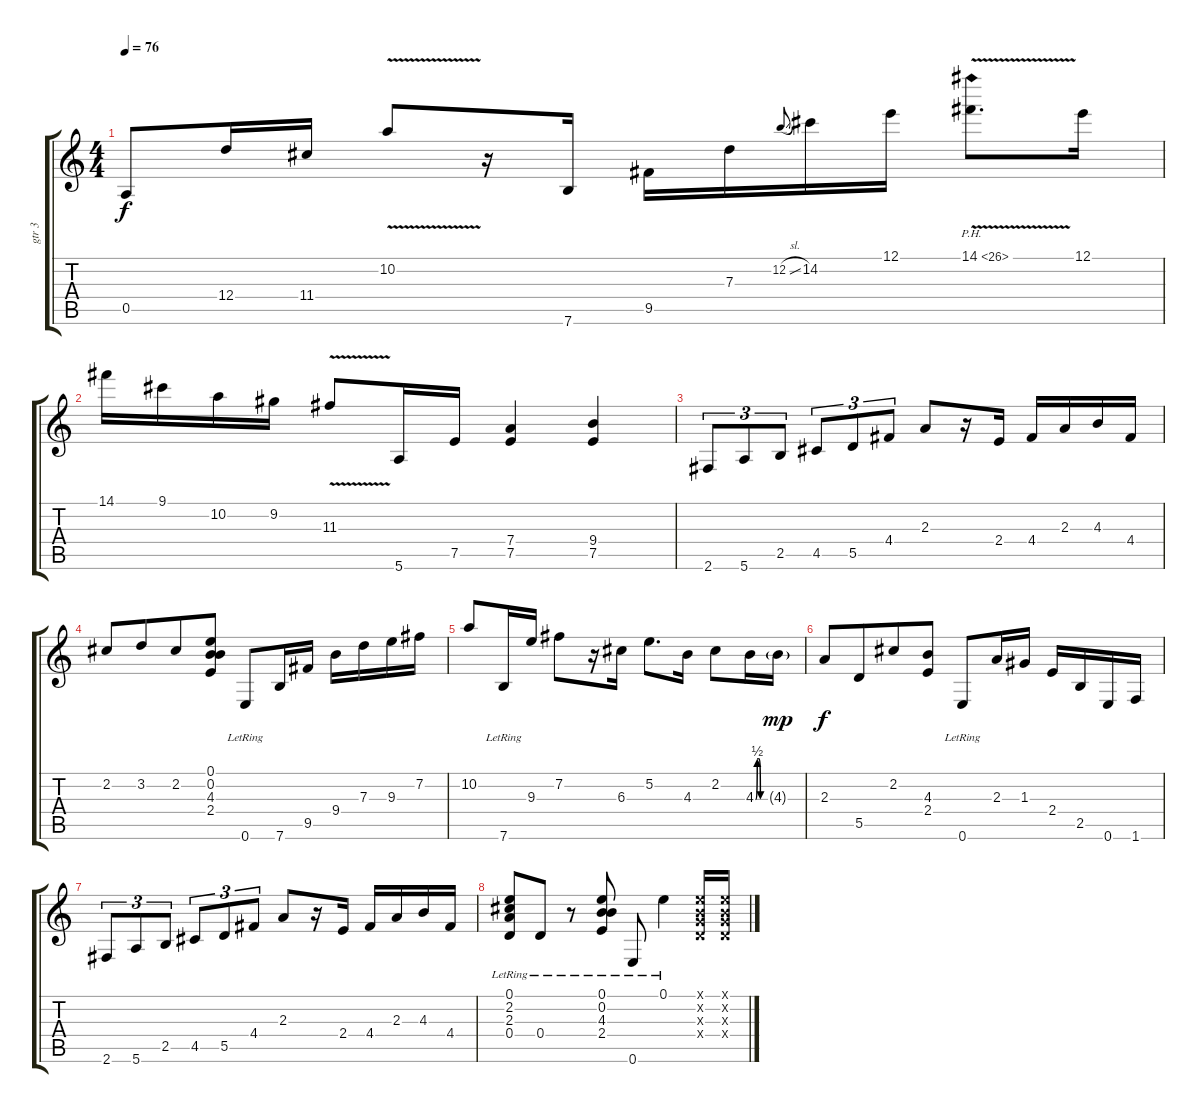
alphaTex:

\track ("gtr 3" "gtr 3") {instrument electricguitarclean}
\staff {score tabs}
\tuning (E4 B3 G3 D3 A2 E2) {hide}
\ts (4 4)
\tempo 76
\clef g2
\ks c
0.5.8{dy f} 12.4.16 11.4.16 10.2{v}.8 r.16 7.6.16 9.5.16 7.3.16 12.2{sl}.8{gr onbeat} 14.2.16 12.1.16 14.1{ph 12 v}.8{d} 12.1.16 |
14.1.16 9.1.16 10.2.16 9.2.16 11.3{v}.8 5.6.16 7.5.16 (7.4 7.5).4 (9.4 7.5).4 |
2.6.8{tu (3 2)} 5.6.8{tu (3 2)} 2.5.8{tu (3 2)} 4.5.8{tu (3 2)} 5.5.8{tu (3 2)} 4.4.8{tu (3 2)} 2.3.8 r.16 2.4.16 4.4.16 2.3.16 4.3.16 4.4.16 |
2.2.8 3.2.8{beam merge} 2.2.8 (0.1 0.2 4.3 2.4).8 0.6{lr}.8 7.6.16 9.5.16 9.4.16 7.3.16 9.3.16 7.2.16 |
10.2.8 7.6{lr}.16 9.3.16 7.2.8 r.16 6.3.16 5.2.8{d} 4.3.16 2.2.8{beam merge} 4.3{be (custom 0 0 10 2 20 2 30 0 60 0)}.16 4.3{g}.16{dy mp} |
2.3.8{dy f} 5.5.8{beam merge} 2.2.8 (4.3 2.4).8 0.6{lr}.8 2.3.16 1.3.16 2.4.16 2.5.16 0.6.16 1.6.16 |
2.6.8{tu (3 2)} 5.6.8{tu (3 2)} 2.5.8{tu (3 2)} 4.5.8{tu (3 2)} 5.5.8{tu (3 2)} 4.4.8{tu (3 2)} 2.3.8 r.16 2.4.16 4.4.16 2.3.16 4.3.16 4.4.16 |
(0.1{lr} 2.2{lr} 2.3{lr} 0.4{lr}).8 0.4{lr}.8 r.8 (0.1{lr} 0.2{lr} 4.3{lr} 2.4{lr}).8 0.6{lr}.8 0.1{lr}.4 (0.1{x} 0.2{x} 0.3{x} 0.4{x}).16 (0.1{x} 0.2{x} 0.3{x} 0.4{x}).16
